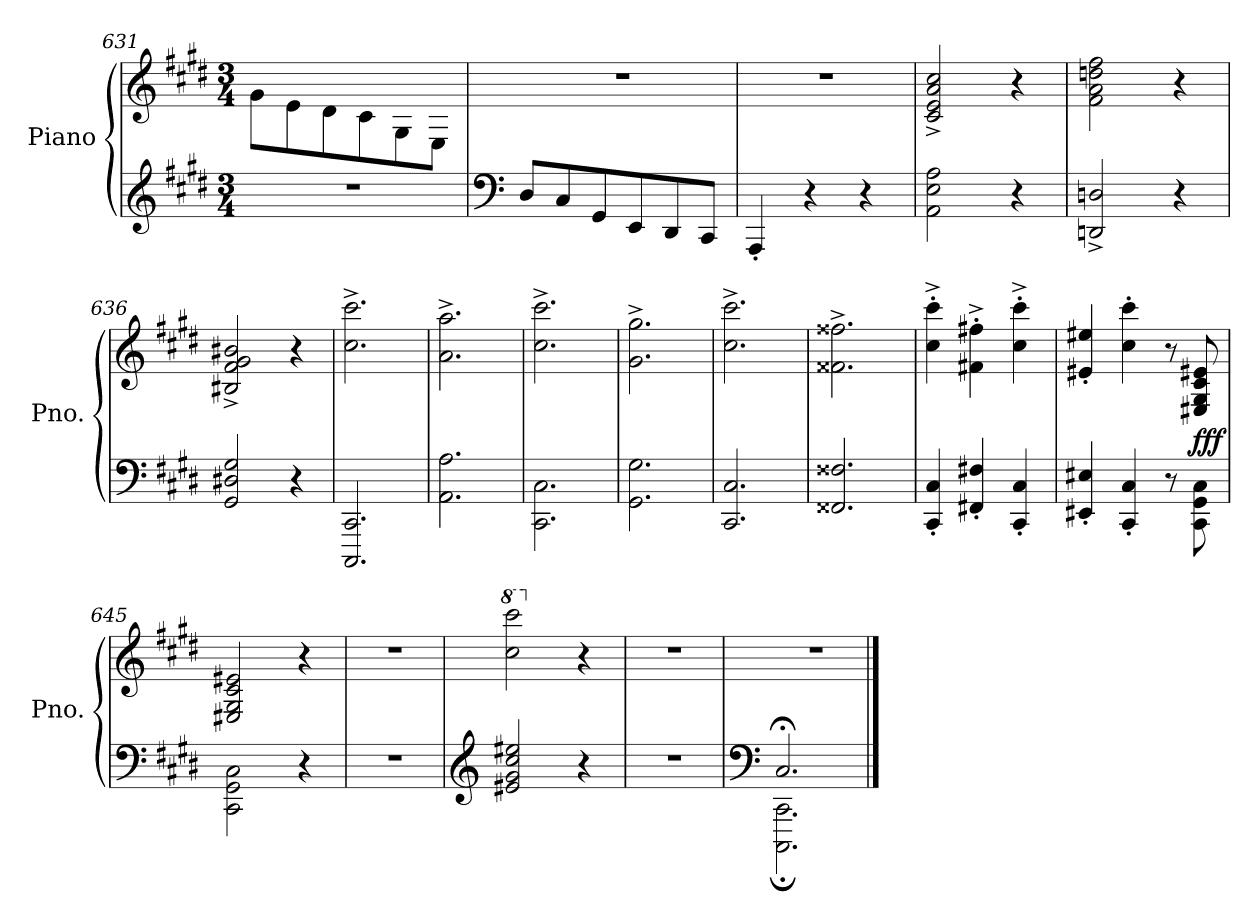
**kern	**kern	**dynam
*part1	*part1	*part1
*staff2	*staff1	*staff1/2
*I"Piano	*	*
*I'Pno.	*	*
*clefG2	*clefG2	*
*k[f#c#g#d#]	*k[f#c#g#d#]	*
*M3/4	*M3/4	*
=631	=631	=631
2.r	8g#\L	.
.	8e\	.
.	8d#\	.
.	8c#\	.
.	8G#\	.
.	8E\J	.
!!LO:PB:g=z
=632	=632	=632
*clefF4	*	*
8D#/L	2.r	.
8C#/	.	.
8GG#/	.	.
8EE/	.	.
8DD#/	.	.
8CC#/J	.	.
=633	=633	=633
4AAA'/	2.r	.
4r	.	.
4r	.	.
=634	=634	=634
2AA\ 2E\ 2A\	2c#/^ 2e/^ 2a/^ 2cc#/^	.
4r	4r	.
=635	=635	=635
2DDn/^ 2Dn/^	2f#\ 2a\ 2ddn\ 2ff#\	.
4r	4r	.
=636	=636	=636
2GG#/ 2D#X/ 2G#/	2B#X/^ 2f#/^ 2g#/^ 2b#X/^	.
4r	4r	.
=637	=637	=637
2.CCC#/ 2.CC#/	2.cc#\^ 2.ccc#\^	.
=638	=638	=638
2.AA\ 2.A\	2.a\^ 2.aa\^	.
=639	=639	=639
2.CC#\ 2.C#\	2.cc#\^ 2.ccc#\^	.
=640	=640	=640
2.GG#\ 2.G#\	2.g#\^ 2.gg#\^	.
=641	=641	=641
2.CC#/ 2.C#/	2.cc#\^ 2.ccc#\^	.
=642	=642	=642
2.FF##X/ 2.F##X/	2.f##X\^ 2.ff##X\^	.
=643	=643	=643
4CC#/' 4C#/'	4cc#\^' 4ccc#\^'	.
4FF#X/' 4F#X/'	4f#X\^' 4ff#X\^'	.
4CC#/' 4C#/'	4cc#\^' 4ccc#\^'	.
!!LO:LB:g=z
=644	=644	=644
4EE#X/' 4E#X/'	4e#X/' 4ee#X/'	.
4CC#/' 4C#/'	4cc#\' 4ccc#\'	.
8r	8r	.
!	!	!LO:DY:a=2
8CC#\ 8GG#\ 8C#\	8E#X/ 8G#/ 8c#/ 8e#X/	fff
=645	=645	=645
2CC#\ 2GG#\ 2C#\	2E#X/ 2G#/ 2c#/ 2e#X/	.
4r	4r	.
=646	=646	=646
2.r	2.r	.
=647	=647	=647
*clefG2	*	*
*	*8va	*
2e#X/ 2g#/ 2cc#/ 2ee#X/	2ccc#\ 2cccc#\	.
*	*X8va	*
4r	4r	.
=648	=648	=648
2.r	2.r	.
=649	=649	=649
*clefF4	*	*
*^	*	*
2.CCC#\; 2.CC#\;	2.C#;</	2.r	.
*v	*v	*	*
==	==	==
*-	*-	*-
